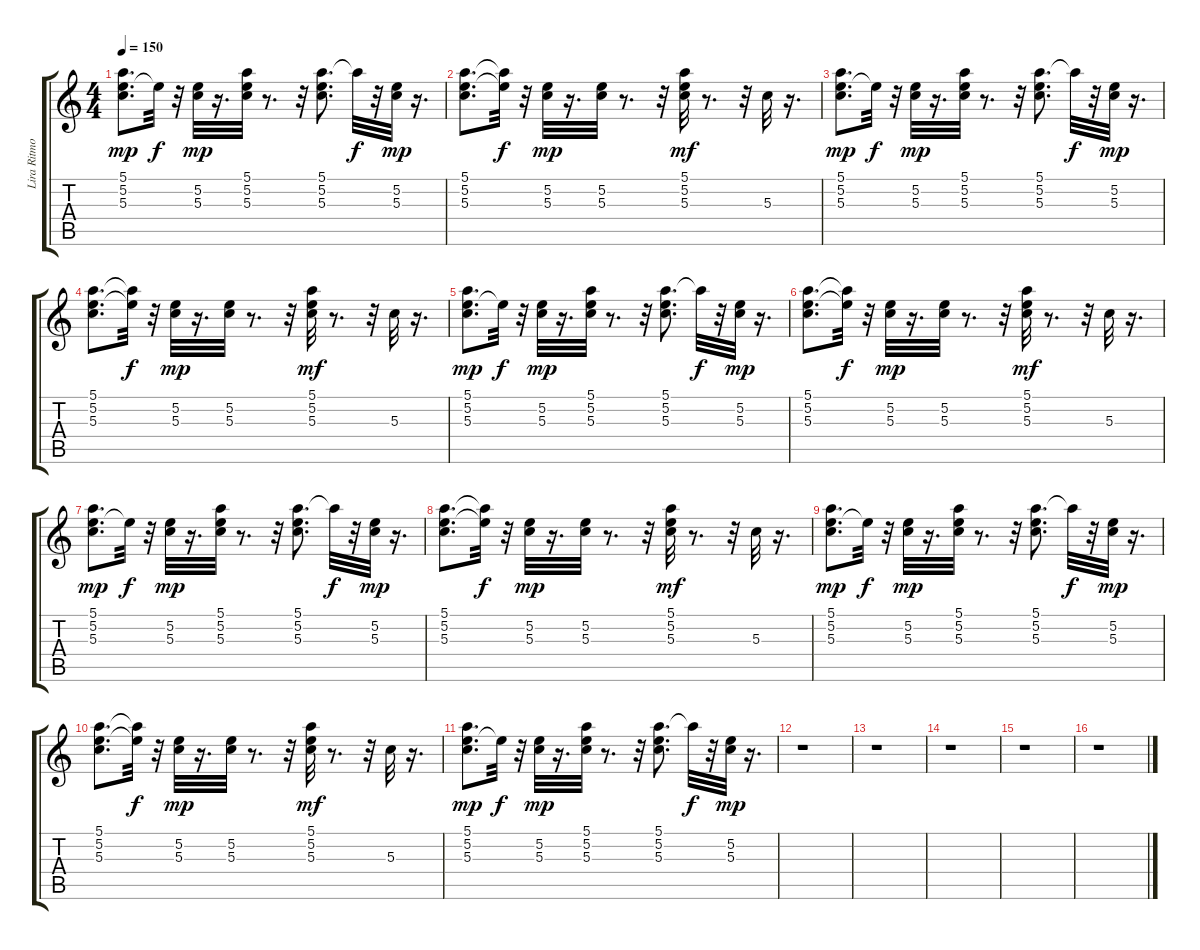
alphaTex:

\track ("Lira Ritmo" "Lira Ritmo") {instrument acousticguitarsteel}
\staff {score tabs}
\tuning (E4 B3 G3 D3 A2 E2) {hide}
\ts (4 4)
\tempo 150
\clef g2
\ks c
(5.1 5.2 5.3).8{d dy mp} 5.2{t}.32{dy f} r.32 (5.2 5.3).32{dy mp} r.16{d} (5.1 5.2 5.3).32 r.8{d} r.32 (5.1 5.2 5.3).8{d} 5.1{t}.32{dy f} r.32 (5.2 5.3).32{dy mp} r.16{d} |
(5.1 5.2 5.3).8{d} (5.1{t} 5.2{t}).32{dy f} r.32 (5.2 5.3).32{dy mp} r.16{d} (5.2 5.3).32 r.8{d} r.32 (5.1 5.2 5.3).32{dy mf} r.8{d} r.32 5.3.32 r.16{d} |
(5.1 5.2 5.3).8{d dy mp} 5.2{t}.32{dy f} r.32 (5.2 5.3).32{dy mp} r.16{d} (5.1 5.2 5.3).32 r.8{d} r.32 (5.1 5.2 5.3).8{d} 5.1{t}.32{dy f} r.32 (5.2 5.3).32{dy mp} r.16{d} |
(5.1 5.2 5.3).8{d} (5.1{t} 5.2{t}).32{dy f} r.32 (5.2 5.3).32{dy mp} r.16{d} (5.2 5.3).32 r.8{d} r.32 (5.1 5.2 5.3).32{dy mf} r.8{d} r.32 5.3.32 r.16{d} |
(5.1 5.2 5.3).8{d dy mp} 5.2{t}.32{dy f} r.32 (5.2 5.3).32{dy mp} r.16{d} (5.1 5.2 5.3).32 r.8{d} r.32 (5.1 5.2 5.3).8{d} 5.1{t}.32{dy f} r.32 (5.2 5.3).32{dy mp} r.16{d} |
(5.1 5.2 5.3).8{d} (5.1{t} 5.2{t}).32{dy f} r.32 (5.2 5.3).32{dy mp} r.16{d} (5.2 5.3).32 r.8{d} r.32 (5.1 5.2 5.3).32{dy mf} r.8{d} r.32 5.3.32 r.16{d} |
(5.1 5.2 5.3).8{d dy mp} 5.2{t}.32{dy f} r.32 (5.2 5.3).32{dy mp} r.16{d} (5.1 5.2 5.3).32 r.8{d} r.32 (5.1 5.2 5.3).8{d} 5.1{t}.32{dy f} r.32 (5.2 5.3).32{dy mp} r.16{d} |
(5.1 5.2 5.3).8{d} (5.1{t} 5.2{t}).32{dy f} r.32 (5.2 5.3).32{dy mp} r.16{d} (5.2 5.3).32 r.8{d} r.32 (5.1 5.2 5.3).32{dy mf} r.8{d} r.32 5.3.32 r.16{d} |
(5.1 5.2 5.3).8{d dy mp} 5.2{t}.32{dy f} r.32 (5.2 5.3).32{dy mp} r.16{d} (5.1 5.2 5.3).32 r.8{d} r.32 (5.1 5.2 5.3).8{d} 5.1{t}.32{dy f} r.32 (5.2 5.3).32{dy mp} r.16{d} |
(5.1 5.2 5.3).8{d} (5.1{t} 5.2{t}).32{dy f} r.32 (5.2 5.3).32{dy mp} r.16{d} (5.2 5.3).32 r.8{d} r.32 (5.1 5.2 5.3).32{dy mf} r.8{d} r.32 5.3.32 r.16{d} |
(5.1 5.2 5.3).8{d dy mp} 5.2{t}.32{dy f} r.32 (5.2 5.3).32{dy mp} r.16{d} (5.1 5.2 5.3).32 r.8{d} r.32 (5.1 5.2 5.3).8{d} 5.1{t}.32{dy f} r.32 (5.2 5.3).32{dy mp} r.16{d} |
r.1 |
r.1 |
r.1 |
r.1 |
r.1
